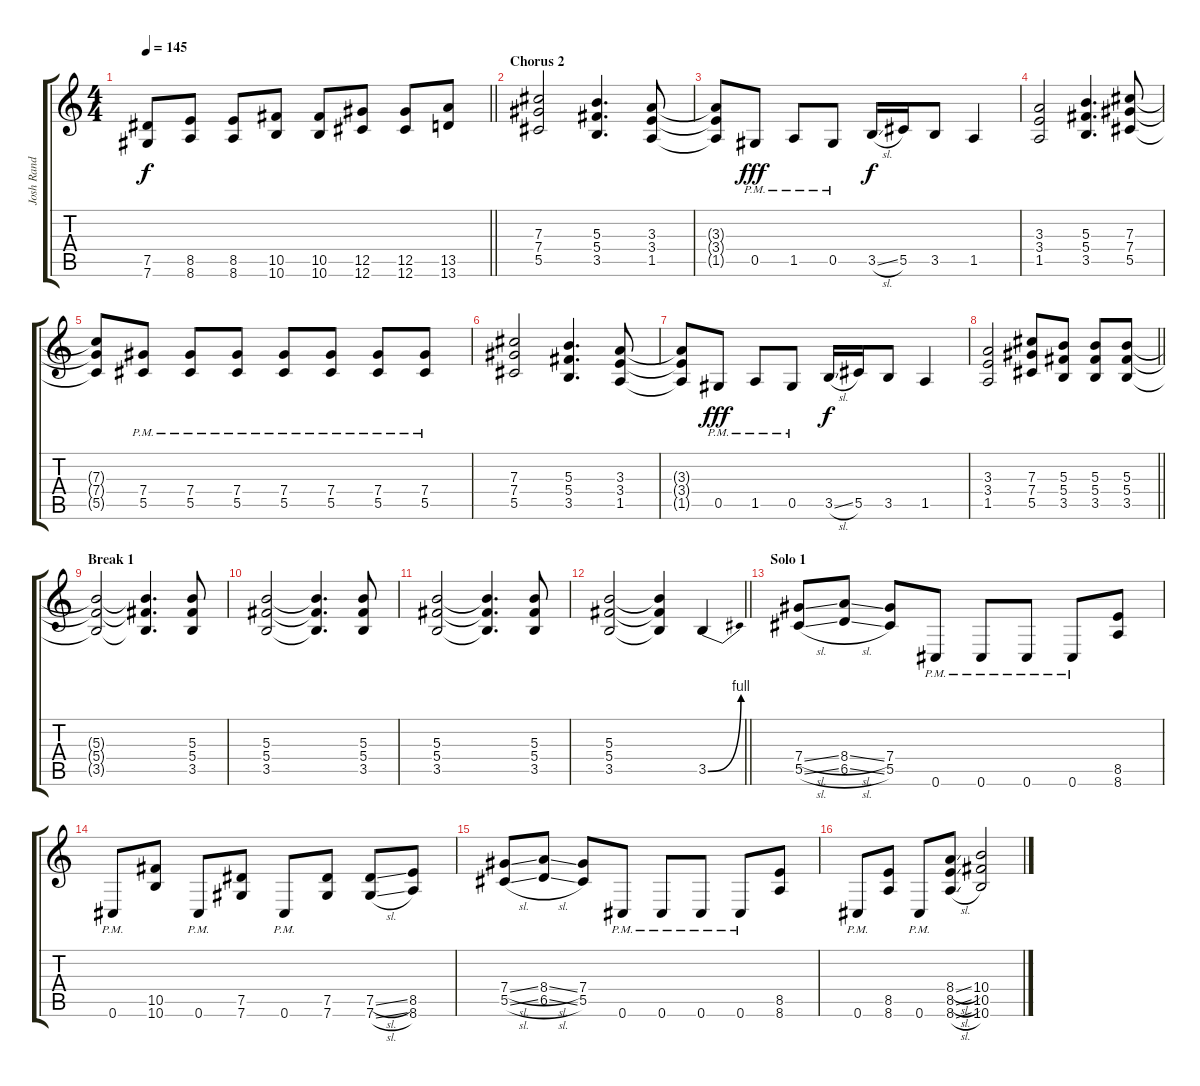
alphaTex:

\track ("Josh Rand" "Josh Rand") {instrument overdrivenguitar}
\staff {score tabs}
\tuning (Eb4 Bb3 Gb3 Db3 Ab2 Db2) {hide}
\ts (4 4)
\tempo 145
\clef g2
\barLineRight lightlight
\ks c
(7.5 7.6).8{dy f} (8.5 8.6).8 (8.5 8.6).8 (10.5 10.6).8 (10.5 10.6).8 (12.5 12.6).8 (12.5 12.6).8 (13.5 13.6).8 |
\section ("" "Chorus 2")
(7.3 7.4 5.5).2 (5.3 5.4 3.5).4{d} (3.3 3.4 1.5).8 |
(3.3{t} 3.4{t} 1.5{t}).8 0.5{pm}.8{dy fff} 1.5{pm}.8 0.5{pm}.8 3.5{sl}.16{dy f} 5.5.16 3.5.8 1.5.4 |
(3.3 3.4 1.5).2 (5.3 5.4 3.5).4{d} (7.3 7.4 5.5).8 |
(7.3{t} 7.4{t} 5.5{t}).8 (7.4{pm} 5.5{pm}).8 (7.4{pm} 5.5{pm}).8 (7.4{pm} 5.5{pm}).8 (7.4{pm} 5.5{pm}).8 (7.4{pm} 5.5{pm}).8 (7.4{pm} 5.5{pm}).8 (7.4{pm} 5.5{pm}).8 |
(7.3 7.4 5.5).2 (5.3 5.4 3.5).4{d} (3.3 3.4 1.5).8 |
(3.3{t} 3.4{t} 1.5{t}).8 0.5{pm}.8{dy fff} 1.5{pm}.8 0.5{pm}.8 3.5{sl}.16{dy f} 5.5.16 3.5.8 1.5.4 |
\barLineRight lightlight
(3.3 3.4 1.5).2 (7.3 7.4 5.5).8 (5.3 5.4 3.5).8 (5.3 5.4 3.5).8 (5.3 5.4 3.5).8 |
\section ("" "Break 1")
(5.3{t} 5.4{t} 3.5{t}).2 (5.3{t} 5.4{t} 3.5{t}).4{d} (5.3 5.4 3.5).8 |
(5.3 5.4 3.5).2 (5.3{t} 5.4{t} 3.5{t}).4{d} (5.3 5.4 3.5).8 |
(5.3 5.4 3.5).2 (5.3{t} 5.4{t} 3.5{t}).4{d} (5.3 5.4 3.5).8 |
\barLineRight lightlight
(5.3 5.4 3.5).2 (5.3{t} 5.4{t} 3.5{t}).4 3.5{be (bend 0 0 60 4)}.4 |
\section ("" "Solo 1")
(7.4{sl} 5.5{sl}).8 (8.4{sl} 6.5{sl}).8 (7.4 5.5).8 0.6{pm}.8 0.6{pm}.8 0.6{pm}.8 0.6{pm}.8 (8.5 8.6).8 |
0.6{pm}.8 (10.5 10.6).8 0.6{pm}.8 (7.5 7.6).8 0.6{pm}.8 (7.5 7.6).8 (7.5{sl} 7.6{sl}).8 (8.5 8.6).8 |
(7.4{sl} 5.5{sl}).8 (8.4{sl} 6.5{sl}).8 (7.4 5.5).8 0.6{pm}.8 0.6{pm}.8 0.6{pm}.8 0.6{pm}.8 (8.5 8.6).8 |
0.6{pm}.8 (8.5 8.6).8 0.6{pm}.8 (8.4{sl} 8.5{sl} 8.6{sl}).8 (10.4 10.5 10.6).2
